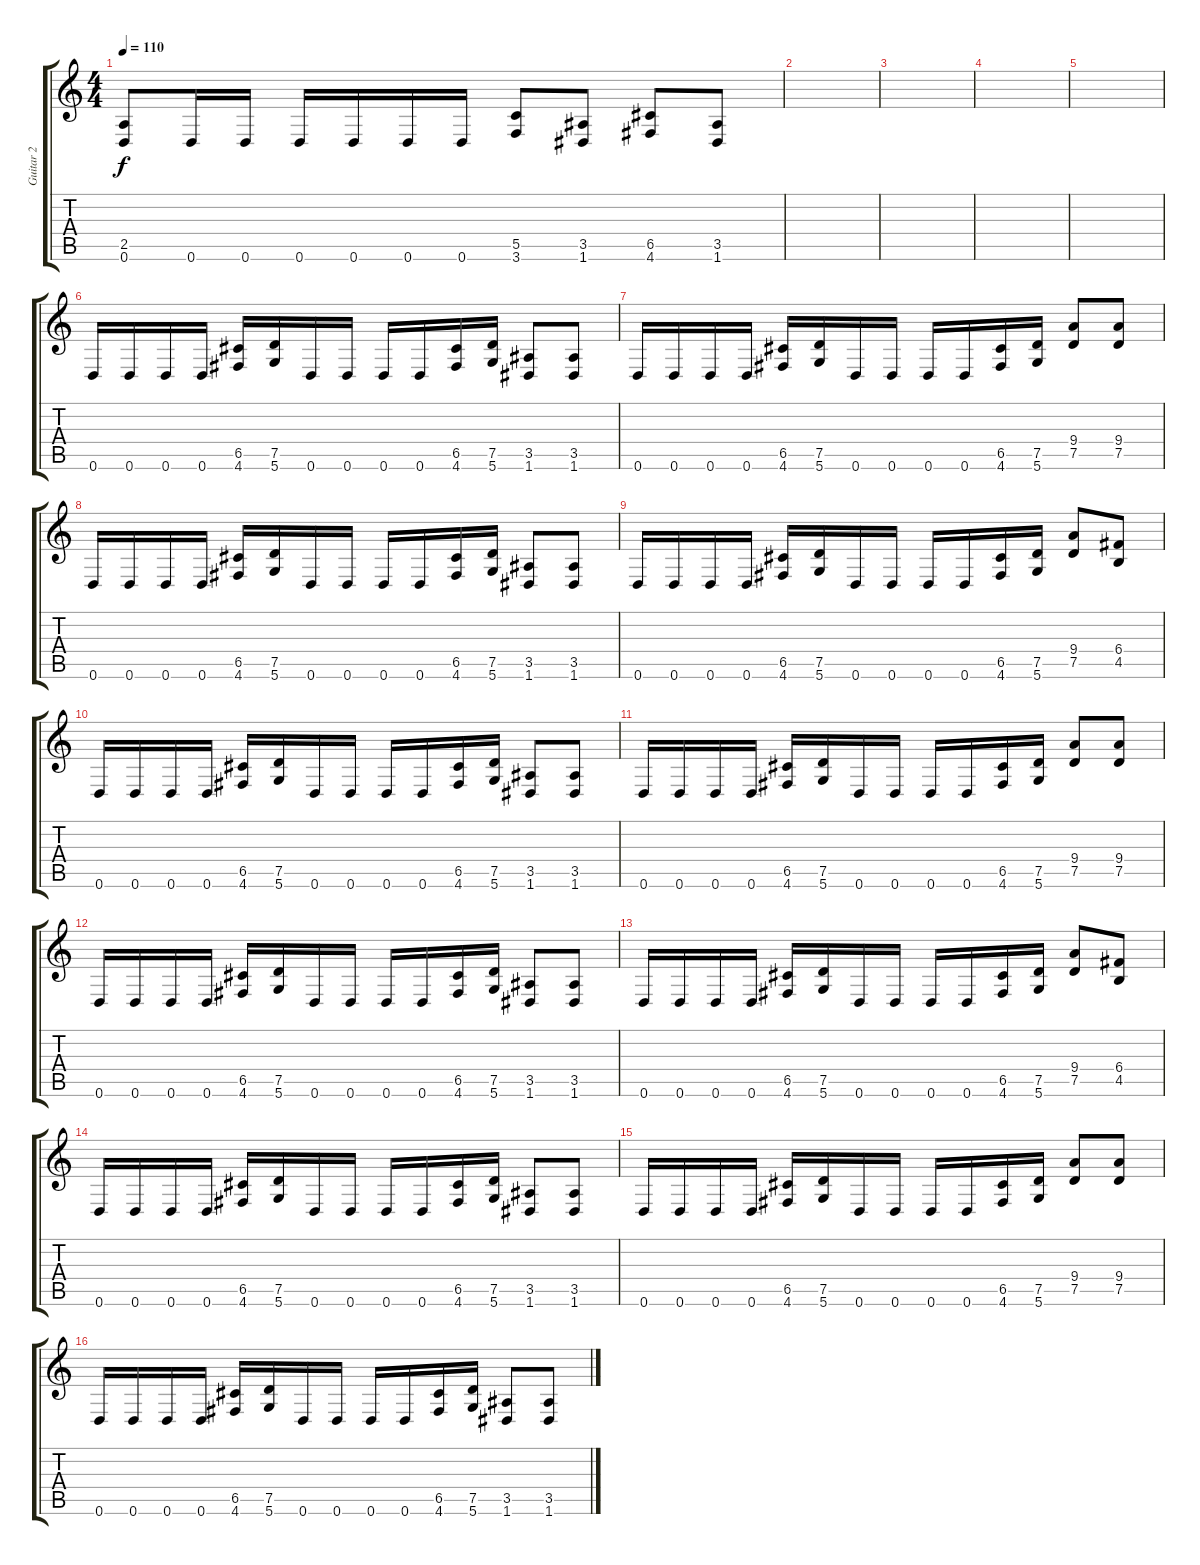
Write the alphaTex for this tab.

\track ("Guitar 2" "Guitar 2") {instrument overdrivenguitar}
\staff {score tabs}
\tuning (D4 A3 F3 C3 G2 D2) {hide}
\ts (4 4)
\tempo 110
\clef g2
\ks c
(2.5 0.6).8{dy f} 0.6.16 0.6.16 0.6.16 0.6.16 0.6.16 0.6.16 (5.5 3.6).8 (3.5 1.6).8 (6.5 4.6).8 (3.5 1.6).8 |
|
|
|
|
0.6.16 0.6.16 0.6.16 0.6.16 (6.5 4.6).16 (7.5 5.6).16 0.6.16 0.6.16 0.6.16 0.6.16 (6.5 4.6).16 (7.5 5.6).16 (3.5 1.6).8 (3.5 1.6).8 |
0.6.16 0.6.16 0.6.16 0.6.16 (6.5 4.6).16 (7.5 5.6).16 0.6.16 0.6.16 0.6.16 0.6.16 (6.5 4.6).16 (7.5 5.6).16 (9.4 7.5).8 (9.4 7.5).8 |
0.6.16 0.6.16 0.6.16 0.6.16 (6.5 4.6).16 (7.5 5.6).16 0.6.16 0.6.16 0.6.16 0.6.16 (6.5 4.6).16 (7.5 5.6).16 (3.5 1.6).8 (3.5 1.6).8 |
0.6.16 0.6.16 0.6.16 0.6.16 (6.5 4.6).16 (7.5 5.6).16 0.6.16 0.6.16 0.6.16 0.6.16 (6.5 4.6).16 (7.5 5.6).16 (9.4 7.5).8 (6.4 4.5).8 |
0.6.16 0.6.16 0.6.16 0.6.16 (6.5 4.6).16 (7.5 5.6).16 0.6.16 0.6.16 0.6.16 0.6.16 (6.5 4.6).16 (7.5 5.6).16 (3.5 1.6).8 (3.5 1.6).8 |
0.6.16 0.6.16 0.6.16 0.6.16 (6.5 4.6).16 (7.5 5.6).16 0.6.16 0.6.16 0.6.16 0.6.16 (6.5 4.6).16 (7.5 5.6).16 (9.4 7.5).8 (9.4 7.5).8 |
0.6.16 0.6.16 0.6.16 0.6.16 (6.5 4.6).16 (7.5 5.6).16 0.6.16 0.6.16 0.6.16 0.6.16 (6.5 4.6).16 (7.5 5.6).16 (3.5 1.6).8 (3.5 1.6).8 |
0.6.16 0.6.16 0.6.16 0.6.16 (6.5 4.6).16 (7.5 5.6).16 0.6.16 0.6.16 0.6.16 0.6.16 (6.5 4.6).16 (7.5 5.6).16 (9.4 7.5).8 (6.4 4.5).8 |
0.6.16 0.6.16 0.6.16 0.6.16 (6.5 4.6).16 (7.5 5.6).16 0.6.16 0.6.16 0.6.16 0.6.16 (6.5 4.6).16 (7.5 5.6).16 (3.5 1.6).8 (3.5 1.6).8 |
0.6.16 0.6.16 0.6.16 0.6.16 (6.5 4.6).16 (7.5 5.6).16 0.6.16 0.6.16 0.6.16 0.6.16 (6.5 4.6).16 (7.5 5.6).16 (9.4 7.5).8 (9.4 7.5).8 |
0.6.16 0.6.16 0.6.16 0.6.16 (6.5 4.6).16 (7.5 5.6).16 0.6.16 0.6.16 0.6.16 0.6.16 (6.5 4.6).16 (7.5 5.6).16 (3.5 1.6).8 (3.5 1.6).8
